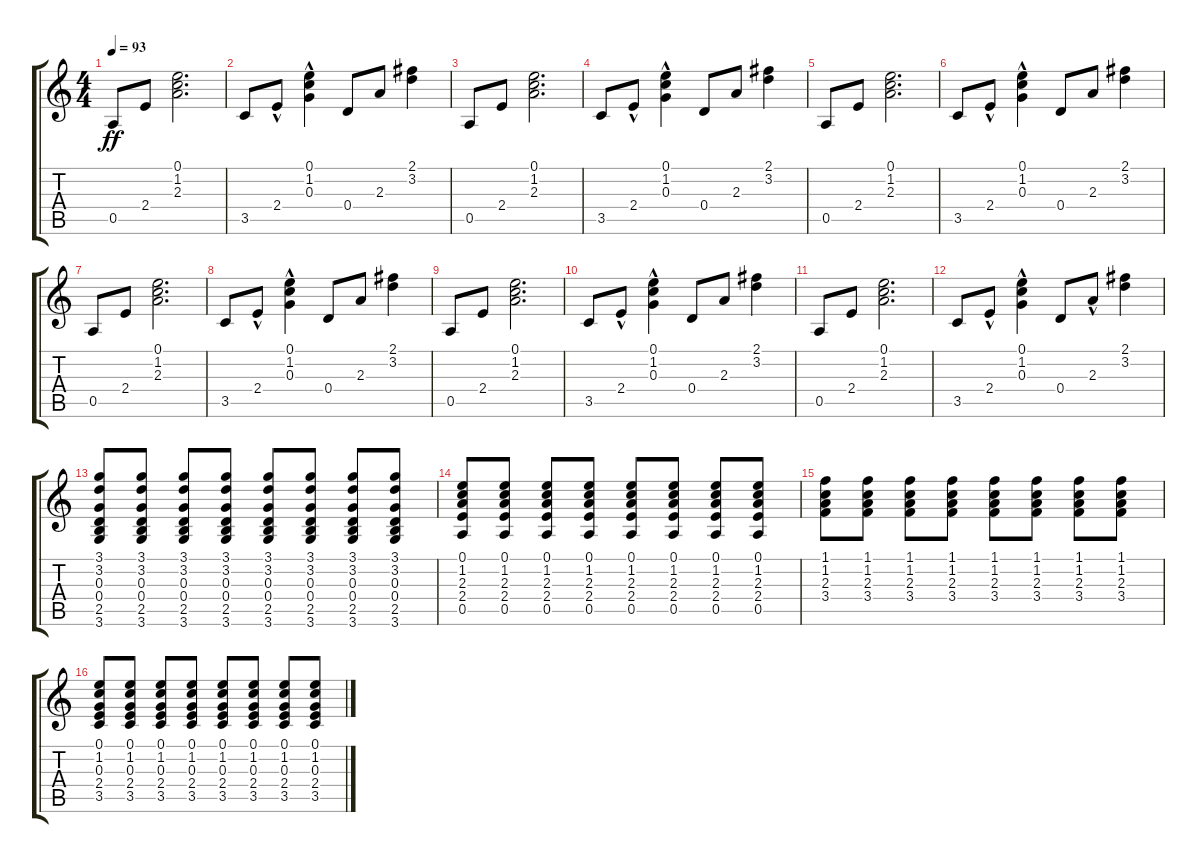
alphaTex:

\track "" {instrument acousticguitarsteel}
\staff {score tabs}
\tuning (E4 B3 G3 D3 A2 E2) {hide}
\ts (4 4)
\tempo 93
\clef g2
\ks c
0.5.8{dy ff} 2.4.8 (0.1 1.2 2.3).2{d} |
3.5.8 2.4{hac}.8 (0.1 1.2 0.3{hac}).4 0.4.8 2.3.8 (2.1 3.2).4 |
0.5.8 2.4.8 (0.1 1.2 2.3).2{d} |
3.5.8 2.4{hac}.8 (0.1 1.2 0.3{hac}).4 0.4.8 2.3.8 (2.1 3.2).4 |
0.5.8 2.4.8 (0.1 1.2 2.3).2{d} |
3.5.8 2.4{hac}.8 (0.1 1.2 0.3{hac}).4 0.4.8 2.3.8 (2.1 3.2).4 |
0.5.8 2.4.8 (0.1 1.2 2.3).2{d} |
3.5.8 2.4{hac}.8 (0.1 1.2 0.3{hac}).4 0.4.8 2.3.8 (2.1 3.2).4 |
0.5.8 2.4.8 (0.1 1.2 2.3).2{d} |
3.5.8 2.4{hac}.8 (0.1 1.2 0.3{hac}).4 0.4.8 2.3.8 (2.1 3.2).4 |
0.5.8 2.4.8 (0.1 1.2 2.3).2{d} |
3.5.8 2.4{hac}.8 (0.1 1.2 0.3{hac}).4 0.4.8 2.3{hac}.8 (2.1 3.2).4 |
(3.1 3.2 0.3 0.4 2.5 3.6).8 (3.1 3.2 0.3 0.4 2.5 3.6).8 (3.1 3.2 0.3 0.4 2.5 3.6).8 (3.1 3.2 0.3 0.4 2.5 3.6).8 (3.1 3.2 0.3 0.4 2.5 3.6).8 (3.1 3.2 0.3 0.4 2.5 3.6).8 (3.1 3.2 0.3 0.4 2.5 3.6).8 (3.1 3.2 0.3 0.4 2.5 3.6).8 |
(0.1 1.2 2.3 2.4 0.5).8 (0.1 1.2 2.3 2.4 0.5).8 (0.1 1.2 2.3 2.4 0.5).8 (0.1 1.2 2.3 2.4 0.5).8 (0.1 1.2 2.3 2.4 0.5).8 (0.1 1.2 2.3 2.4 0.5).8 (0.1 1.2 2.3 2.4 0.5).8 (0.1 1.2 2.3 2.4 0.5).8 |
(1.1 1.2 2.3 3.4).8 (1.1 1.2 2.3 3.4).8 (1.1 1.2 2.3 3.4).8 (1.1 1.2 2.3 3.4).8 (1.1 1.2 2.3 3.4).8 (1.1 1.2 2.3 3.4).8 (1.1 1.2 2.3 3.4).8 (1.1 1.2 2.3 3.4).8 |
(0.1 1.2 0.3 2.4 3.5).8 (0.1 1.2 0.3 2.4 3.5).8 (0.1 1.2 0.3 2.4 3.5).8 (0.1 1.2 0.3 2.4 3.5).8 (0.1 1.2 0.3 2.4 3.5).8 (0.1 1.2 0.3 2.4 3.5).8 (0.1 1.2 0.3 2.4 3.5).8 (0.1 1.2 0.3 2.4 3.5).8
